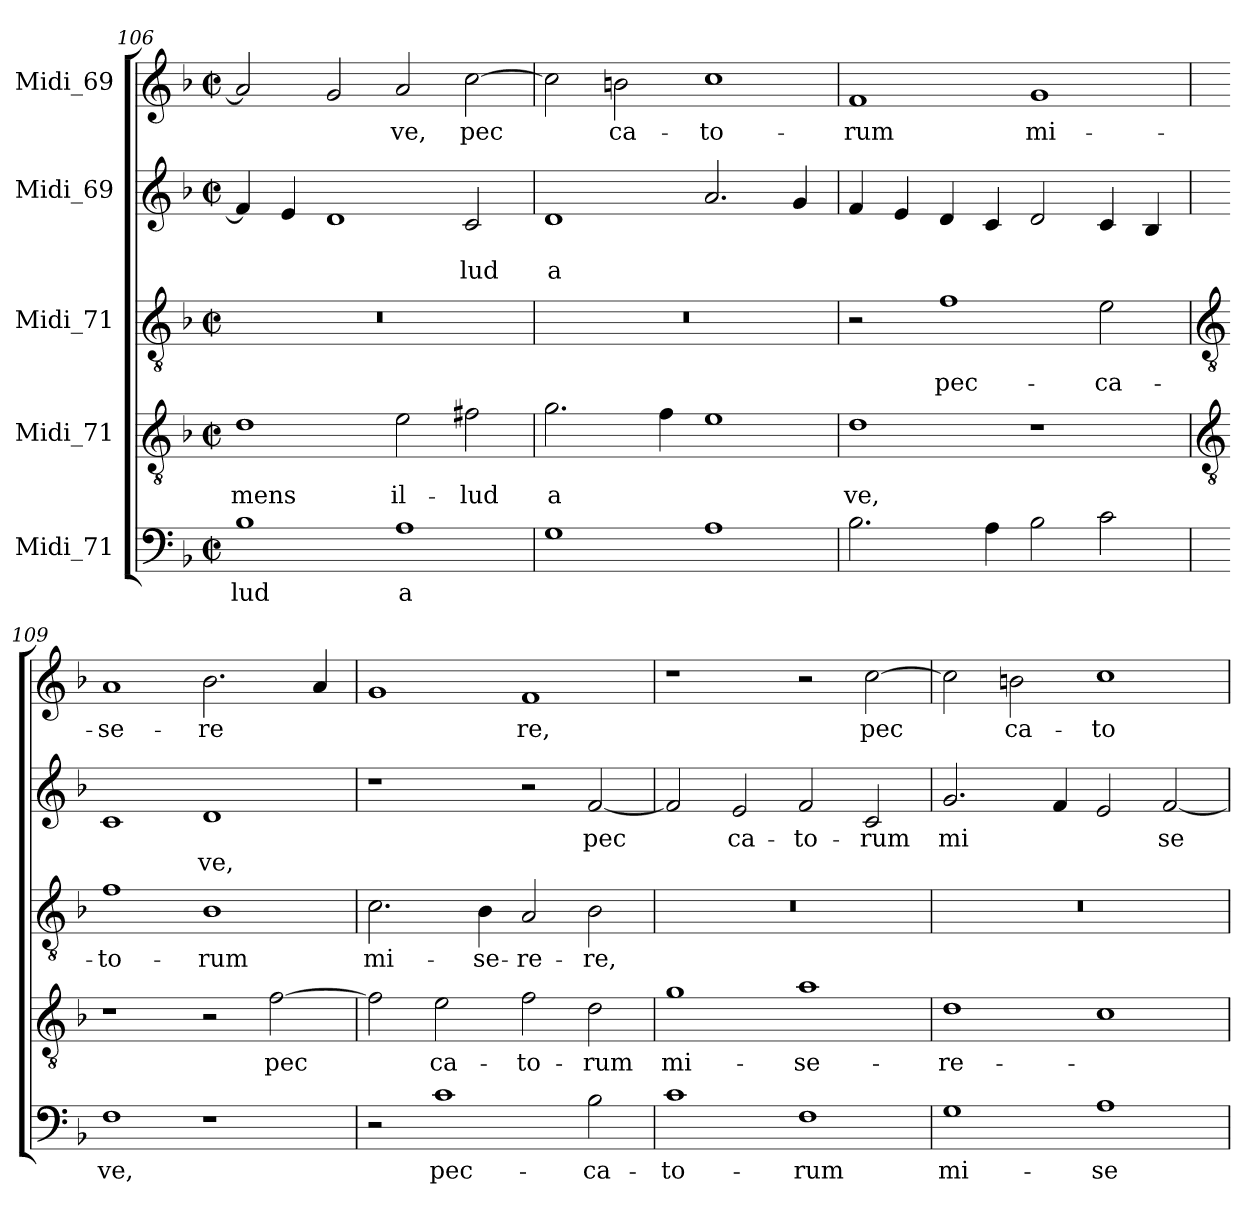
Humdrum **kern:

**kern	**text	**kern	**text	**kern	**text	**kern	**text	**text	**kern	**text
*part5	*part5	*part4	*part4	*part3	*part3	*part2	*part2	*part2	*part1	*part1
*staff5	*staff5	*staff4	*staff4	*staff3	*staff3	*staff2	*staff2	*staff2	*staff1	*staff1
*I"Midi_71	*	*I"Midi_71	*	*I"Midi_71	*	*I"Midi_69	*	*	*I"Midi_69	*
*clefF4	*	*clefGv2	*	*clefGv2	*	*clefG2	*	*	*clefG2	*
*k[b-]	*	*k[b-]	*	*k[b-]	*	*k[b-]	*	*	*k[b-]	*
*F:	*	*F:	*	*F:	*	*F:	*	*	*F:	*
*M4/2	*	*M4/2	*	*M4/2	*	*M4/2	*	*	*M4/2	*
*met(c|)	*	*met(c|)	*	*met(c|)	*	*met(c|)	*	*	*met(c|)	*
=106	=106	=106	=106	=106	=106	=106	=106	=106	=106	=106
!	!LO:LY:b	!	!LO:LY:b	!	!	!	!	!	!	!
1B-	-lud	1d	-mens	0r	.	4f]	.	.	2a]	.
.	.	.	.	.	.	4e	.	.	.	.
.	.	.	.	.	.	1d	.	.	2g	.
!	!LO:LY:b	!	!LO:LY:b	!	!	!	!	!	!	!LO:LY:b
1A	a	2e	il-	.	.	.	.	.	2a	ve,
!	!	!	!LO:LY:b	!	!	!	!	!LO:LY:b	!	!LO:LY:b
.	.	2f#X	-lud	.	.	2c	.	lud	[2cc	pec
=107	=107	=107	=107	=107	=107	=107	=107	=107	=107	=107
!	!	!	!LO:LY:b	!	!	!	!	!LO:LY:b	!	!
1G	.	2.g	a	0r	.	1d	.	a	2cc]	.
!	!	!	!	!	!	!	!	!	!	!LO:LY:b
.	.	.	.	.	.	.	.	.	2bn	ca-
.	.	4f	.	.	.	.	.	.	.	.
!	!	!	!	!	!	!	!	!	!	!LO:LY:b
1A	.	1e	.	.	.	2.a	.	.	1cc	-to-
.	.	.	.	.	.	4g	.	.	.	.
=108	=108	=108	=108	=108	=108	=108	=108	=108	=108	=108
!	!	!	!LO:LY:b	!	!	!	!	!	!	!LO:LY:b
2.B-	.	1d	ve,	2r	.	4f	.	.	1f	-rum
.	.	.	.	.	.	4e	.	.	.	.
!	!	!	!	!	!LO:LY:b	!	!	!	!	!
.	.	.	.	1f	pec-	4d	.	.	.	.
4A	.	.	.	.	.	4c	.	.	.	.
!	!	!	!	!	!	!	!	!	!	!LO:LY:b
2B-	.	1r	.	.	.	2d	.	.	1g	mi-
!	!	!	!	!	!LO:LY:b	!	!	!	!	!
2c	.	.	.	2e	-ca-	4c	.	.	.	.
.	.	.	.	.	.	4B-	.	.	.	.
!!LO:LB:g=z
=109	=109	=109	=109	=109	=109	=109	=109	=109	=109	=109
*	*	*clefGv2	*	*clefGv2	*	*	*	*	*	*
!	!LO:LY:b	!	!	!	!LO:LY:b	!	!	!	!	!LO:LY:b
1F	ve,	1r	.	1f	-to-	1c	.	.	1a	-se-
!	!	!	!	!	!LO:LY:b	!	!	!LO:LY:b	!	!LO:LY:b
1r	.	2r	.	1B-	-rum	1d	.	ve,	2.b-	-re
!	!	!	!LO:LY:b	!	!	!	!	!	!	!
.	.	[2f	pec	.	.	.	.	.	.	.
.	.	.	.	.	.	.	.	.	4a	.
=110	=110	=110	=110	=110	=110	=110	=110	=110	=110	=110
!	!	!	!	!	!LO:LY:b	!	!	!	!	!
2r	.	2f]	.	2.c	mi-	1r	.	.	1g	.
!	!LO:LY:b	!	!LO:LY:b	!	!	!	!	!	!	!
1c	pec-	2e	ca-	.	.	.	.	.	.	.
!	!	!	!	!	!LO:LY:b	!	!	!	!	!
.	.	.	.	4B-	-se-	.	.	.	.	.
!	!	!	!LO:LY:b	!	!LO:LY:b	!	!	!	!	!LO:LY:b
.	.	2f	-to-	2A	-re-	2r	.	.	1f	re,
!	!LO:LY:b	!	!LO:LY:b	!	!LO:LY:b	!	!LO:LY:b	!	!	!
2B-	-ca-	2d	-rum	2B-	-re,	[2f	pec	.	.	.
=111	=111	=111	=111	=111	=111	=111	=111	=111	=111	=111
!	!LO:LY:b	!	!LO:LY:b	!	!	!	!	!	!	!
1c	-to-	1g	mi-	0r	.	2f]	.	.	1r	.
!	!	!	!	!	!	!	!LO:LY:b	!	!	!
.	.	.	.	.	.	2e	ca-	.	.	.
!	!LO:LY:b	!	!LO:LY:b	!	!	!	!LO:LY:b	!	!	!
1F	-rum	1a	-se-	.	.	2f	-to-	.	2r	.
!	!	!	!	!	!	!	!LO:LY:b	!	!	!LO:LY:b
.	.	.	.	.	.	2c	-rum	.	[2cc	pec
=112	=112	=112	=112	=112	=112	=112	=112	=112	=112	=112
!	!LO:LY:b	!	!LO:LY:b	!	!	!	!LO:LY:b	!	!	!
1G	mi-	1d	-re-	0r	.	2.g	mi	.	2cc]	.
!	!	!	!	!	!	!	!	!	!	!LO:LY:b
.	.	.	.	.	.	.	.	.	2bn	ca-
.	.	.	.	.	.	4f	.	.	.	.
!	!LO:LY:b	!	!	!	!	!	!	!	!	!LO:LY:b
1A	-se-	1c	.	.	.	2e	.	.	1cc	-to-
!	!	!	!	!	!	!	!LO:LY:b	!	!	!
.	.	.	.	.	.	[2f	se	.	.	.
=	=	=	=	=	=	=	=	=	=	=
*-	*-	*-	*-	*-	*-	*-	*-	*-	*-	*-
